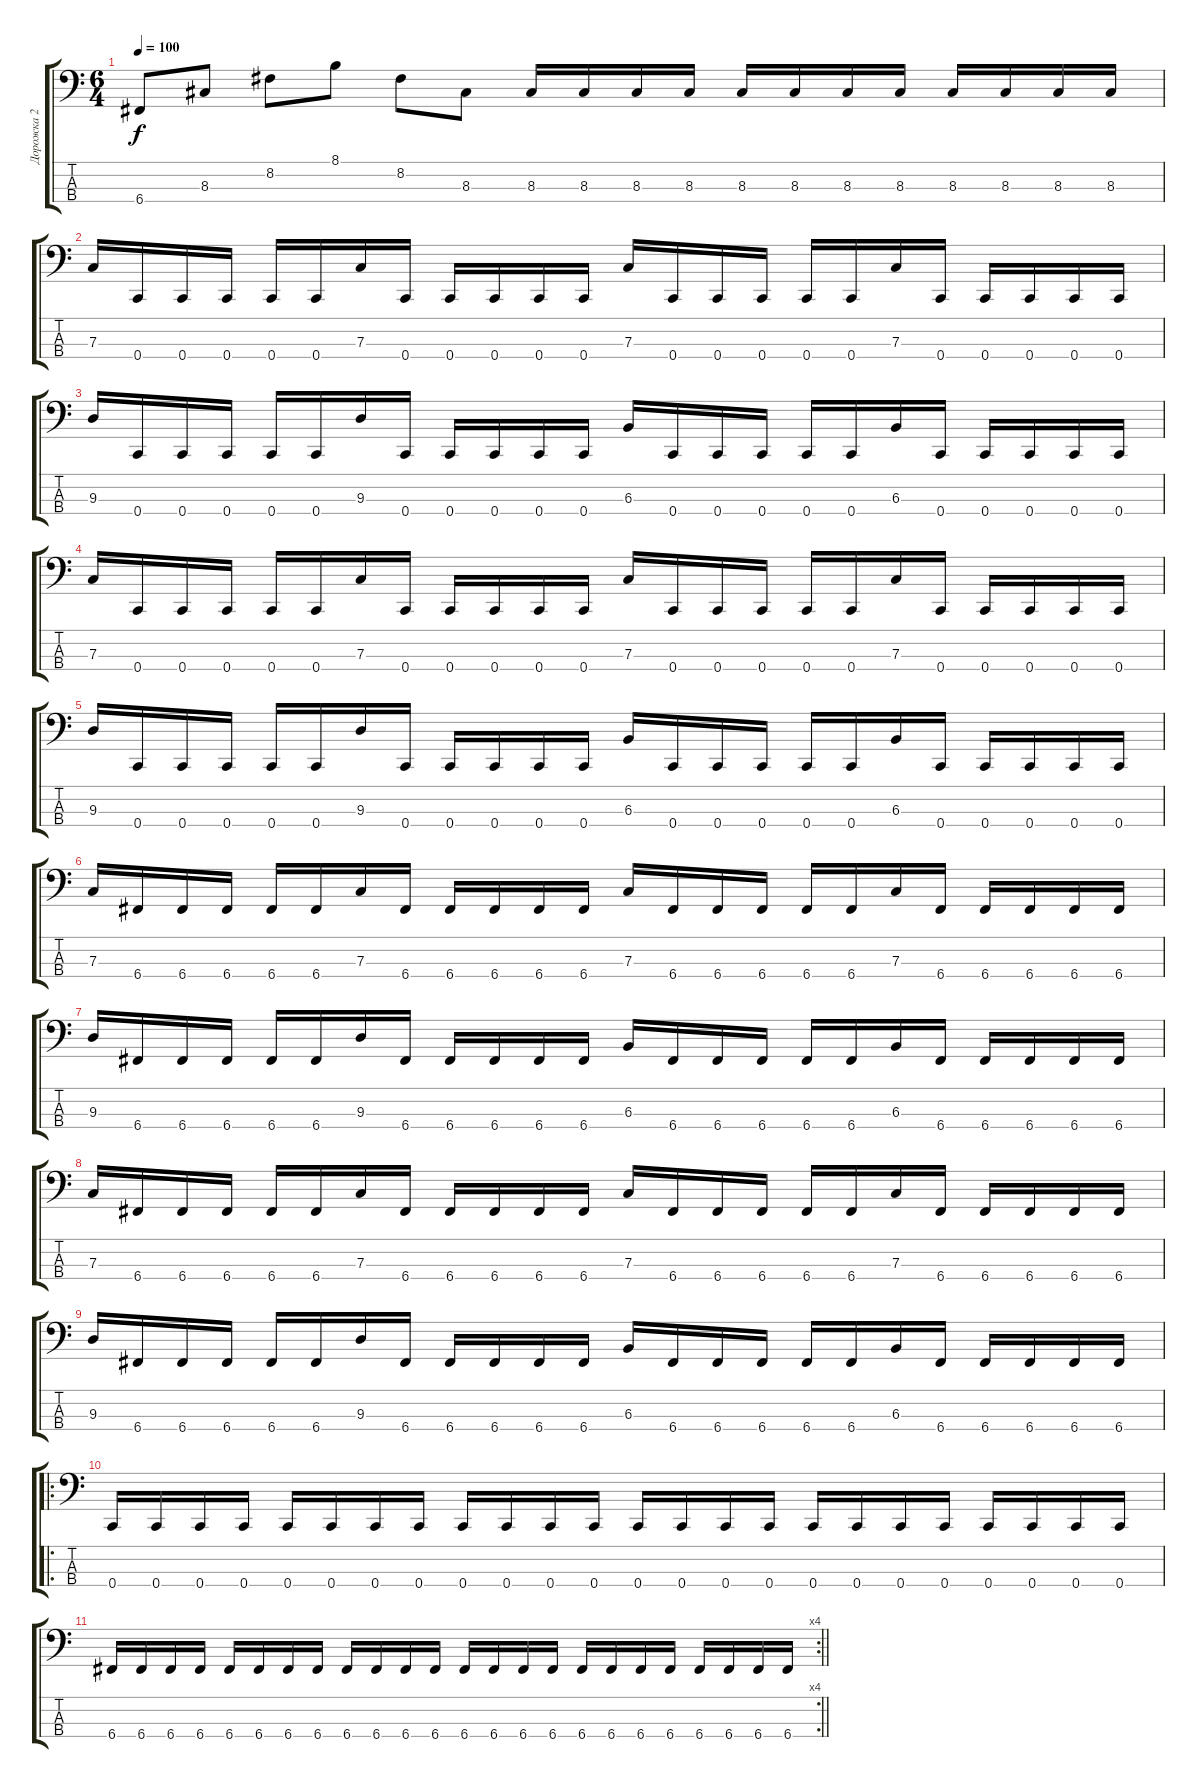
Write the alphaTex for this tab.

\track ("Дорожка 2" "Дорожка 2") {instrument electricbasspick}
\staff {score tabs}
\tuning (Eb2 Bb1 F1 C1) {hide}
\ts (6 4)
\tempo 100
\clef f4
\ks c
6.4.8{dy f} 8.3.8 8.2.8 8.1.8 8.2.8 8.3.8 8.3.16 8.3.16 8.3.16 8.3.16 8.3.16 8.3.16 8.3.16 8.3.16 8.3.16 8.3.16 8.3.16 8.3.16 |
7.3.16 0.4.16 0.4.16 0.4.16 0.4.16 0.4.16 7.3.16 0.4.16 0.4.16 0.4.16 0.4.16 0.4.16 7.3.16 0.4.16 0.4.16 0.4.16 0.4.16 0.4.16 7.3.16 0.4.16 0.4.16 0.4.16 0.4.16 0.4.16 |
9.3.16 0.4.16 0.4.16 0.4.16 0.4.16 0.4.16 9.3.16 0.4.16 0.4.16 0.4.16 0.4.16 0.4.16 6.3.16 0.4.16 0.4.16 0.4.16 0.4.16 0.4.16 6.3.16 0.4.16 0.4.16 0.4.16 0.4.16 0.4.16 |
7.3.16 0.4.16 0.4.16 0.4.16 0.4.16 0.4.16 7.3.16 0.4.16 0.4.16 0.4.16 0.4.16 0.4.16 7.3.16 0.4.16 0.4.16 0.4.16 0.4.16 0.4.16 7.3.16 0.4.16 0.4.16 0.4.16 0.4.16 0.4.16 |
9.3.16 0.4.16 0.4.16 0.4.16 0.4.16 0.4.16 9.3.16 0.4.16 0.4.16 0.4.16 0.4.16 0.4.16 6.3.16 0.4.16 0.4.16 0.4.16 0.4.16 0.4.16 6.3.16 0.4.16 0.4.16 0.4.16 0.4.16 0.4.16 |
7.3.16 6.4.16 6.4.16 6.4.16 6.4.16 6.4.16 7.3.16 6.4.16 6.4.16 6.4.16 6.4.16 6.4.16 7.3.16 6.4.16 6.4.16 6.4.16 6.4.16 6.4.16 7.3.16 6.4.16 6.4.16 6.4.16 6.4.16 6.4.16 |
9.3.16 6.4.16 6.4.16 6.4.16 6.4.16 6.4.16 9.3.16 6.4.16 6.4.16 6.4.16 6.4.16 6.4.16 6.3.16 6.4.16 6.4.16 6.4.16 6.4.16 6.4.16 6.3.16 6.4.16 6.4.16 6.4.16 6.4.16 6.4.16 |
7.3.16 6.4.16 6.4.16 6.4.16 6.4.16 6.4.16 7.3.16 6.4.16 6.4.16 6.4.16 6.4.16 6.4.16 7.3.16 6.4.16 6.4.16 6.4.16 6.4.16 6.4.16 7.3.16 6.4.16 6.4.16 6.4.16 6.4.16 6.4.16 |
9.3.16 6.4.16 6.4.16 6.4.16 6.4.16 6.4.16 9.3.16 6.4.16 6.4.16 6.4.16 6.4.16 6.4.16 6.3.16 6.4.16 6.4.16 6.4.16 6.4.16 6.4.16 6.3.16 6.4.16 6.4.16 6.4.16 6.4.16 6.4.16 |
\ro
0.4.16 0.4.16 0.4.16 0.4.16 0.4.16 0.4.16 0.4.16 0.4.16 0.4.16 0.4.16 0.4.16 0.4.16 0.4.16 0.4.16 0.4.16 0.4.16 0.4.16 0.4.16 0.4.16 0.4.16 0.4.16 0.4.16 0.4.16 0.4.16 |
\rc 4
\barLineRight lightlight
6.4.16 6.4.16 6.4.16 6.4.16 6.4.16 6.4.16 6.4.16 6.4.16 6.4.16 6.4.16 6.4.16 6.4.16 6.4.16 6.4.16 6.4.16 6.4.16 6.4.16 6.4.16 6.4.16 6.4.16 6.4.16 6.4.16 6.4.16 6.4.16
